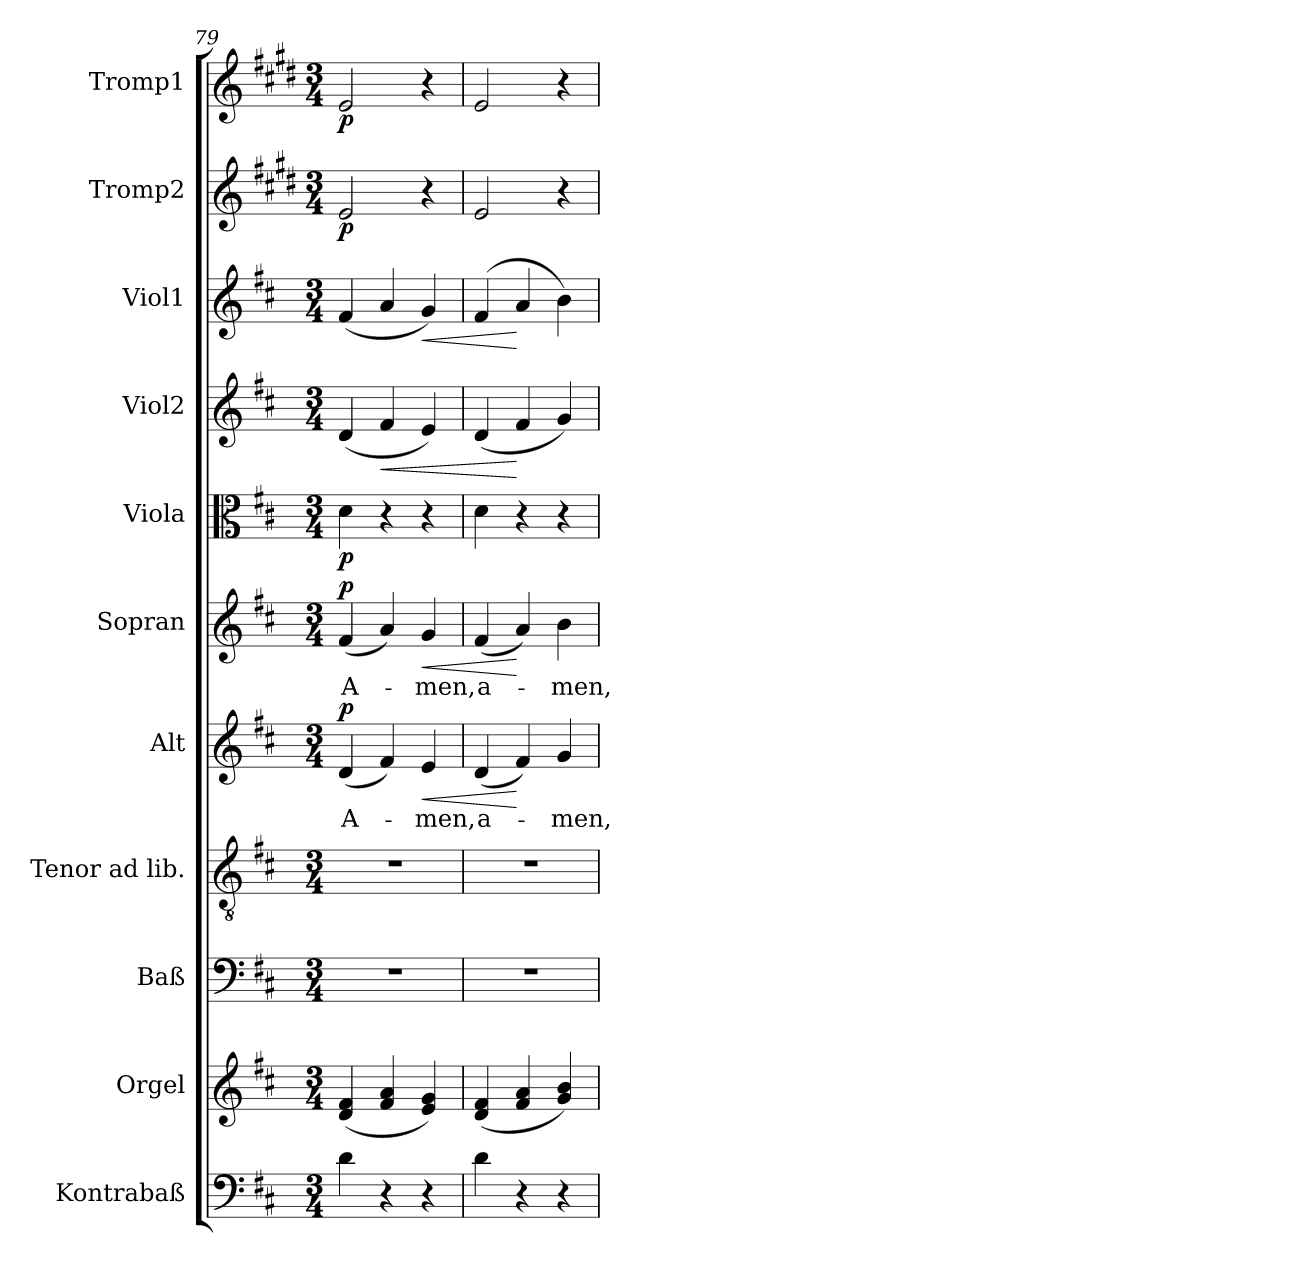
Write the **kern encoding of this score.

**kern	**kern	**kern	**kern	**kern	**text	**dynam	**kern	**text	**dynam	**kern	**dynam	**kern	**dynam	**kern	**dynam	**kern	**dynam	**kern	**dynam
*part11	*part10	*part9	*part8	*part7	*part7	*part7	*part6	*part6	*part6	*part5	*part5	*part4	*part4	*part3	*part3	*part2	*part2	*part1	*part1
*staff11	*staff10	*staff9	*staff8	*staff7	*staff7	*staff7	*staff6	*staff6	*staff6	*staff5	*staff5	*staff4	*staff4	*staff3	*staff3	*staff2	*staff2	*staff1	*staff1
*I"Kontrabaß	*I"Orgel	*I"Baß	*I"Tenor ad lib.	*I"Alt	*	*	*I"Sopran	*	*	*I"Viola	*	*I"Viol2	*	*I"Viol1	*	*I"Tromp2	*	*I"Tromp1	*
*	*	*	*	*	*	*	*	*	*	*I'Vla	*	*	*	*	*	*	*	*	*
*clefF4	*clefG2	*clefF4	*clefGv2	*clefG2	*	*	*clefG2	*	*	*clefC3	*	*clefG2	*	*clefG2	*	*clefG2	*	*clefG2	*
*ITrd7c12	*	*	*	*	*	*	*	*	*	*	*	*	*	*	*	*ITrd1c2	*	*ITrd1c2	*
*k[f#c#]	*k[f#c#]	*k[f#c#]	*k[f#c#]	*k[f#c#]	*	*	*k[f#c#]	*	*	*k[f#c#]	*	*k[f#c#]	*	*k[f#c#]	*	*k[f#c#]	*	*k[f#c#]	*
*D:	*D:	*D:	*D:	*D:	*	*	*D:	*	*	*D:	*	*D:	*	*D:	*	*D:	*	*D:	*
*M3/4	*M3/4	*M3/4	*M3/4	*M3/4	*	*	*M3/4	*	*	*M3/4	*	*M3/4	*	*M3/4	*	*M3/4	*	*M3/4	*
=79	=79	=79	=79	=79	=79	=79	=79	=79	=79	=79	=79	=79	=79	=79	=79	=79	=79	=79	=79
!	!	!	!	!	!LO:LY:b	!LO:DY:a	!	!LO:LY:b	!LO:DY:a	!	!LO:DY:b	!	!	!	!	!	!LO:DY:b	!	!LO:DY:b
4D\	(<4d/ 4f#/	2.r	2.r	(<4d/	A-	p	(<4f#/	A-	p	4d\	p	(<4d/	.	(<4f#/	.	2d/	p	2d/	p
!	!	!	!	!	!	!	!	!	!	!	!	!	!LO:HP:b	!	!	!	!	!	!
4r	4f#/ 4a/	.	.	4f#/)	.	.	4a/)	.	.	4r	.	4f#/	<	4a/	.	.	.	.	.
!	!	!	!	!	!LO:LY:b	!LO:HP:b	!	!LO:LY:b	!LO:HP:b	!	!	!	!	!	!LO:HP:b	!	!	!	!
4r	4e/ 4g/)	.	.	4e/	-men,	<	4g/	-men,	<	4r	.	4e/)	.	4g/)	<	4r	.	4r	.
=80	=80	=80	=80	=80	=80	=80	=80	=80	=80	=80	=80	=80	=80	=80	=80	=80	=80	=80	=80
!	!	!	!	!	!LO:LY:b	!	!	!LO:LY:b	!	!	!	!	!	!	!	!	!	!	!
4D\	(<4d/ 4f#/	2.r	2.r	(<4d/	a-	.	(<4f#/	a-	.	4d\	.	(<4d/	.	(4f#/	.	2d/	.	2d/	.
4r	4f#/ 4a/	.	.	4f#/)	.	[	4a/)	.	[	4r	.	4f#/	[	4a/	[	.	.	.	.
!	!	!	!	!	!LO:LY:b	!	!	!LO:LY:b	!	!	!	!	!	!	!	!	!	!	!
4r	4g/ 4b/)	.	.	4g/	-men,	.	4b\	-men,	.	4r	.	4g/)	.	4b\)	.	4r	.	4r	.
=	=	=	=	=	=	=	=	=	=	=	=	=	=	=	=	=	=	=	=
*-	*-	*-	*-	*-	*-	*-	*-	*-	*-	*-	*-	*-	*-	*-	*-	*-	*-	*-	*-
